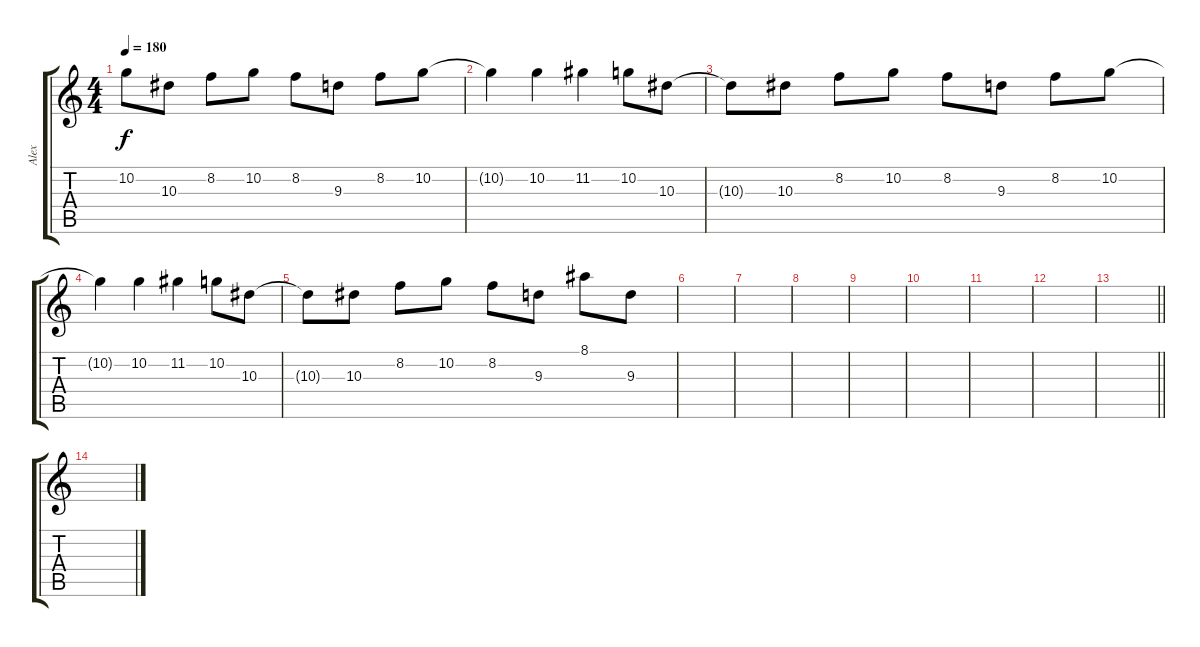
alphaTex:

\track ("Alex" "Alex") {instrument distortionguitar}
\staff {score tabs}
\tuning (D4 A3 F3 C3 G2 C2) {hide}
\ts (4 4)
\tempo 180
\clef g2
\ks c
10.2{t}.8{dy f} 10.3.8 8.2.8 10.2.8 8.2.8 9.3.8 8.2.8 10.2.8 |
10.2{t}.4 10.2.4 11.2.4 10.2.8 10.3.8 |
10.3{t}.8 10.3.8 8.2.8 10.2.8 8.2.8 9.3.8 8.2.8 10.2.8 |
10.2{t}.4 10.2.4 11.2.4 10.2.8 10.3.8 |
10.3{t}.8 10.3.8 8.2.8 10.2.8 8.2.8 9.3.8 8.1.8 9.3.8 |
|
|
|
|
|
|
|
\barLineRight lightlight
|
\section ("" "")
